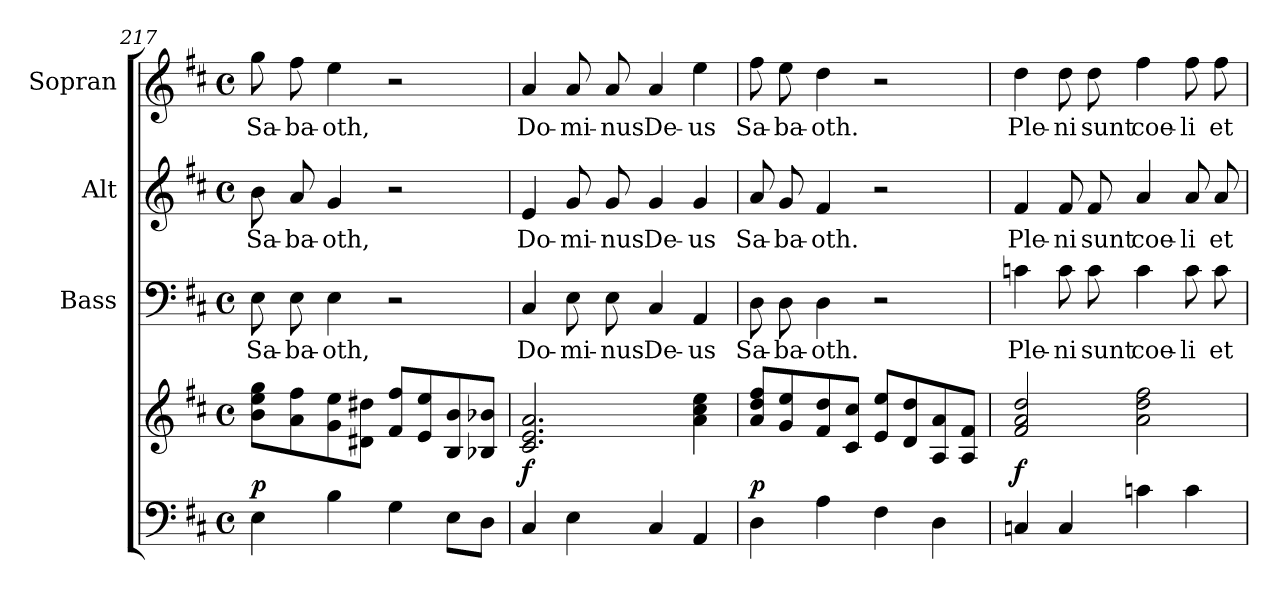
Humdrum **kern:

**kern	**kern	**dynam	**kern	**text	**kern	**text	**kern	**text
*part4	*part4	*part4	*part3	*part3	*part2	*part2	*part1	*part1
*staff5	*staff4	*staff4/5	*staff3	*staff3	*staff2	*staff2	*staff1	*staff1
*	*	*	*I"Bass	*	*I"Alt	*	*I"Sopran	*
*	*	*	*I'B.	*	*I'A.	*	*I'S.	*
*clefF4	*clefG2	*	*clefF4	*	*clefG2	*	*clefG2	*
*k[f#c#]	*k[f#c#]	*	*k[f#c#]	*	*k[f#c#]	*	*k[f#c#]	*
*D:	*D:	*	*D:	*	*D:	*	*D:	*
*M4/4	*M4/4	*	*M4/4	*	*M4/4	*	*M4/4	*
*met(c)	*met(c)	*	*met(c)	*	*met(c)	*	*met(c)	*
=217	=217	=217	=217	=217	=217	=217	=217	=217
!	!	!LO:DY:a=2	!	!LO:LY:b	!	!LO:LY:b	!	!LO:LY:b
4E\	8b\ 8ee\ 8gg\L	p	8E\	Sa-	8b\	Sa-	8gg\	Sa-
!	!	!	!	!LO:LY:b	!	!LO:LY:b	!	!LO:LY:b
.	8a\ 8ff#\	.	8E\	-ba-	8a/	-ba-	8ff#\	-ba-
!	!	!	!	!LO:LY:b	!	!LO:LY:b	!	!LO:LY:b
4B\	8g\ 8ee\	.	4E\	-oth,	4g/	-oth,	4ee\	-oth,
.	8d#X\ 8dd#X\J	.	.	.	.	.	.	.
4G\	8f#/ 8ff#/L	.	2r	.	2r	.	2r	.
.	8e/ 8ee/	.	.	.	.	.	.	.
8E\L	8B/ 8b/	.	.	.	.	.	.	.
8D\J	8B-X/ 8b-X/J	.	.	.	.	.	.	.
!!LO:PB:g=z
=218	=218	=218	=218	=218	=218	=218	=218	=218
!	!	!LO:DY:a=2	!	!LO:LY:b	!	!LO:LY:b	!	!LO:LY:b
4C#/	2.c#/ 2.e/ 2.a/	f	4C#/	Do-	4e/	Do-	4a/	Do-
!	!	!	!	!LO:LY:b	!	!LO:LY:b	!	!LO:LY:b
4E\	.	.	8E\	-mi-	8g/	-mi-	8a/	-mi-
!	!	!	!	!LO:LY:b	!	!LO:LY:b	!	!LO:LY:b
.	.	.	8E\	-nus	8g/	-nus	8a/	-nus
!	!	!	!	!LO:LY:b	!	!LO:LY:b	!	!LO:LY:b
4C#/	.	.	4C#/	De-	4g/	De-	4a/	De-
!	!	!	!	!LO:LY:b	!	!LO:LY:b	!	!LO:LY:b
4AA/	4a\ 4cc#\ 4ee\	.	4AA/	-us	4g/	-us	4ee\	-us
=219	=219	=219	=219	=219	=219	=219	=219	=219
!	!	!LO:DY:a=2	!	!LO:LY:b	!	!LO:LY:b	!	!LO:LY:b
4D\	8a/ 8dd/ 8ff#/L	p	8D\	Sa-	8a/	Sa-	8ff#\	Sa-
!	!	!	!	!LO:LY:b	!	!LO:LY:b	!	!LO:LY:b
.	8g/ 8ee/	.	8D\	-ba-	8g/	-ba-	8ee\	-ba-
!	!	!	!	!LO:LY:b	!	!LO:LY:b	!	!LO:LY:b
4A\	8f#/ 8dd/	.	4D\	-oth.	4f#/	-oth.	4dd\	-oth.
.	8c#/ 8cc#/J	.	.	.	.	.	.	.
4F#\	8e/ 8ee/L	.	2r	.	2r	.	2r	.
.	8d/ 8dd/	.	.	.	.	.	.	.
4D\	8A/ 8a/	.	.	.	.	.	.	.
.	8A/ 8f#/J	.	.	.	.	.	.	.
=220	=220	=220	=220	=220	=220	=220	=220	=220
!	!	!LO:DY:a=2	!	!LO:LY:b	!	!LO:LY:b	!	!LO:LY:b
4Cn/	2f#/ 2a/ 2dd/	f	4cn\	Ple-	4f#/	Ple-	4dd\	Ple-
!	!	!	!	!LO:LY:b	!	!LO:LY:b	!	!LO:LY:b
4C/	.	.	8c\	-ni	8f#/	-ni	8dd\	-ni
!	!	!	!	!LO:LY:b	!	!LO:LY:b	!	!LO:LY:b
.	.	.	8c\	sunt	8f#/	sunt	8dd\	sunt
!	!	!	!	!LO:LY:b	!	!LO:LY:b	!	!LO:LY:b
4cn\	2a\ 2dd\ 2ff#\	.	4c\	coe-	4a/	coe-	4ff#\	coe-
!	!	!	!	!LO:LY:b	!	!LO:LY:b	!	!LO:LY:b
4c\	.	.	8c\	-li	8a/	-li	8ff#\	-li
!	!	!	!	!LO:LY:b	!	!LO:LY:b	!	!LO:LY:b
.	.	.	8c\	et	8a/	et	8ff#\	et
=	=	=	=	=	=	=	=	=
*-	*-	*-	*-	*-	*-	*-	*-	*-
